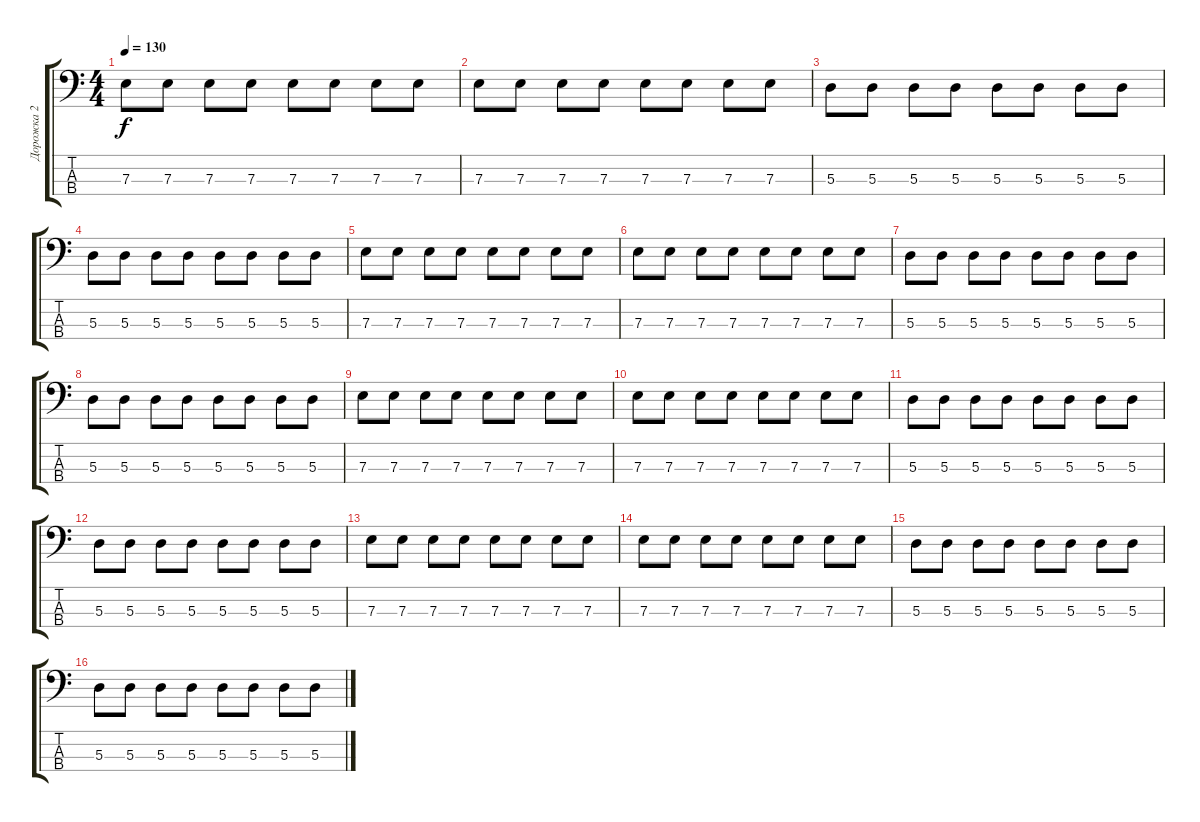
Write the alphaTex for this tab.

\track ("Дорожка 2" "Дорожка 2") {instrument electricbassfinger}
\staff {score tabs}
\tuning (G2 D2 A1 E1) {hide}
\ts (4 4)
\tempo 130
\clef f4
\ks c
7.3.8{dy f} 7.3.8 7.3.8 7.3.8 7.3.8 7.3.8 7.3.8 7.3.8 |
7.3.8 7.3.8 7.3.8 7.3.8 7.3.8 7.3.8 7.3.8 7.3.8 |
5.3.8 5.3.8 5.3.8 5.3.8 5.3.8 5.3.8 5.3.8 5.3.8 |
5.3.8 5.3.8 5.3.8 5.3.8 5.3.8 5.3.8 5.3.8 5.3.8 |
7.3.8 7.3.8 7.3.8 7.3.8 7.3.8 7.3.8 7.3.8 7.3.8 |
7.3.8 7.3.8 7.3.8 7.3.8 7.3.8 7.3.8 7.3.8 7.3.8 |
5.3.8 5.3.8 5.3.8 5.3.8 5.3.8 5.3.8 5.3.8 5.3.8 |
5.3.8 5.3.8 5.3.8 5.3.8 5.3.8 5.3.8 5.3.8 5.3.8 |
7.3.8 7.3.8 7.3.8 7.3.8 7.3.8 7.3.8 7.3.8 7.3.8 |
7.3.8 7.3.8 7.3.8 7.3.8 7.3.8 7.3.8 7.3.8 7.3.8 |
5.3.8 5.3.8 5.3.8 5.3.8 5.3.8 5.3.8 5.3.8 5.3.8 |
5.3.8 5.3.8 5.3.8 5.3.8 5.3.8 5.3.8 5.3.8 5.3.8 |
7.3.8 7.3.8 7.3.8 7.3.8 7.3.8 7.3.8 7.3.8 7.3.8 |
7.3.8 7.3.8 7.3.8 7.3.8 7.3.8 7.3.8 7.3.8 7.3.8 |
5.3.8 5.3.8 5.3.8 5.3.8 5.3.8 5.3.8 5.3.8 5.3.8 |
5.3.8 5.3.8 5.3.8 5.3.8 5.3.8 5.3.8 5.3.8 5.3.8
